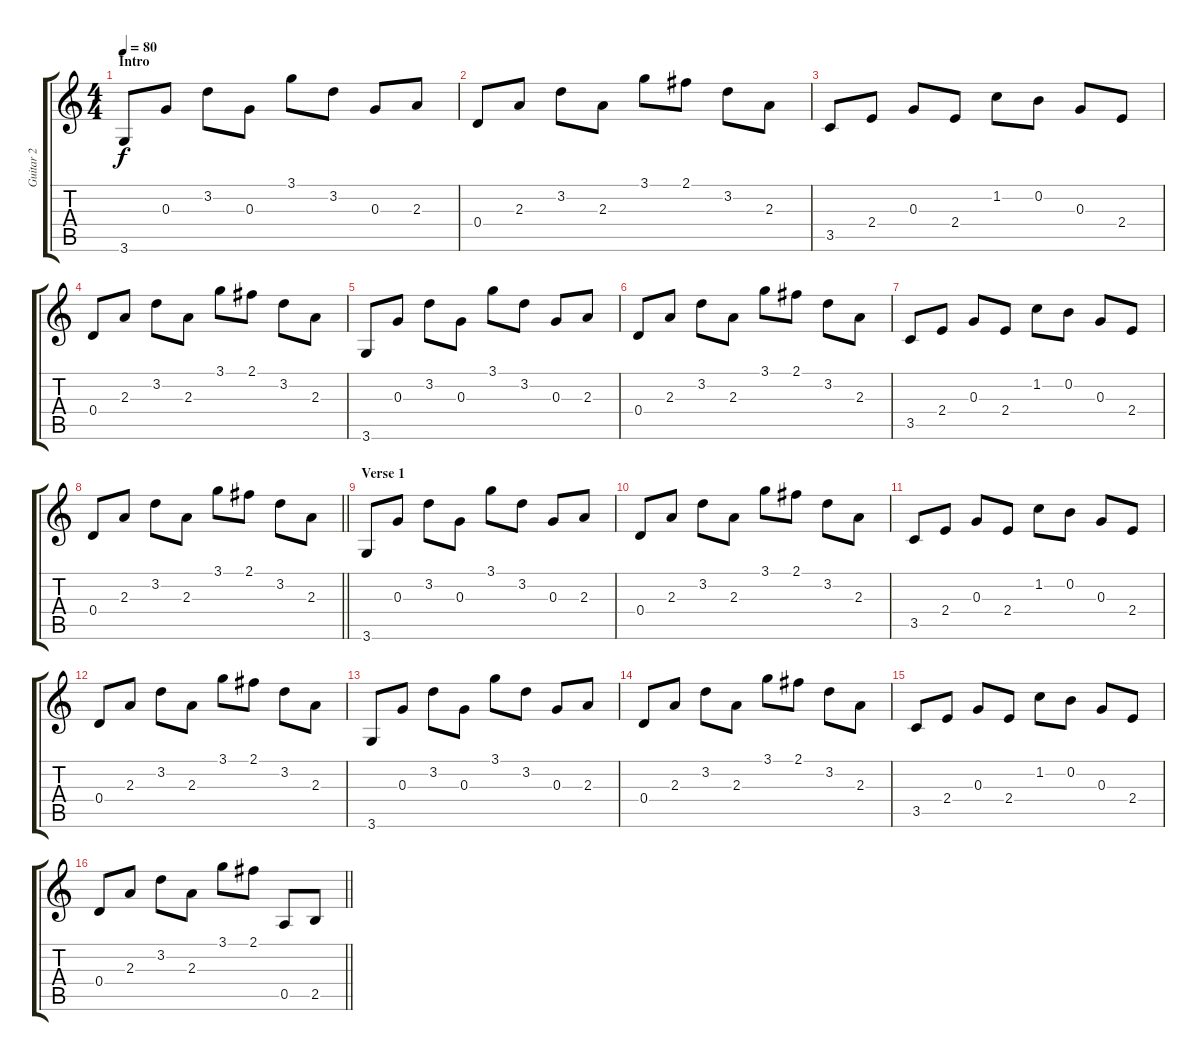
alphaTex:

\track ("Guitar 2" "Guitar 2") {instrument acousticguitarnylon}
\staff {score tabs}
\tuning (E4 B3 G3 D3 A2 E2) {hide}
\ts (4 4)
\section ("" "Intro")
\tempo 80
\clef g2
\ks c
3.6.8{dy f instrument acousticguitarnylon} 0.3.8 3.2.8 0.3.8 3.1.8 3.2.8 0.3.8 2.3.8 |
0.4.8 2.3.8 3.2.8 2.3.8 3.1.8 2.1.8 3.2.8 2.3.8 |
3.5.8 2.4.8 0.3.8 2.4.8 1.2.8 0.2.8 0.3.8 2.4.8 |
0.4.8 2.3.8 3.2.8 2.3.8 3.1.8 2.1.8 3.2.8 2.3.8 |
3.6.8 0.3.8 3.2.8 0.3.8 3.1.8 3.2.8 0.3.8 2.3.8 |
0.4.8 2.3.8 3.2.8 2.3.8 3.1.8 2.1.8 3.2.8 2.3.8 |
3.5.8 2.4.8 0.3.8 2.4.8 1.2.8 0.2.8 0.3.8 2.4.8 |
\barLineRight lightlight
0.4.8 2.3.8 3.2.8 2.3.8 3.1.8 2.1.8 3.2.8 2.3.8 |
\section ("" "Verse 1")
3.6.8 0.3.8 3.2.8 0.3.8 3.1.8 3.2.8 0.3.8 2.3.8 |
0.4.8 2.3.8 3.2.8 2.3.8 3.1.8 2.1.8 3.2.8 2.3.8 |
3.5.8 2.4.8 0.3.8 2.4.8 1.2.8 0.2.8 0.3.8 2.4.8 |
0.4.8 2.3.8 3.2.8 2.3.8 3.1.8 2.1.8 3.2.8 2.3.8 |
3.6.8 0.3.8 3.2.8 0.3.8 3.1.8 3.2.8 0.3.8 2.3.8 |
0.4.8 2.3.8 3.2.8 2.3.8 3.1.8 2.1.8 3.2.8 2.3.8 |
3.5.8 2.4.8 0.3.8 2.4.8 1.2.8 0.2.8 0.3.8 2.4.8 |
\barLineRight lightlight
0.4.8 2.3.8 3.2.8 2.3.8 3.1.8 2.1.8 0.5.8 2.5.8
